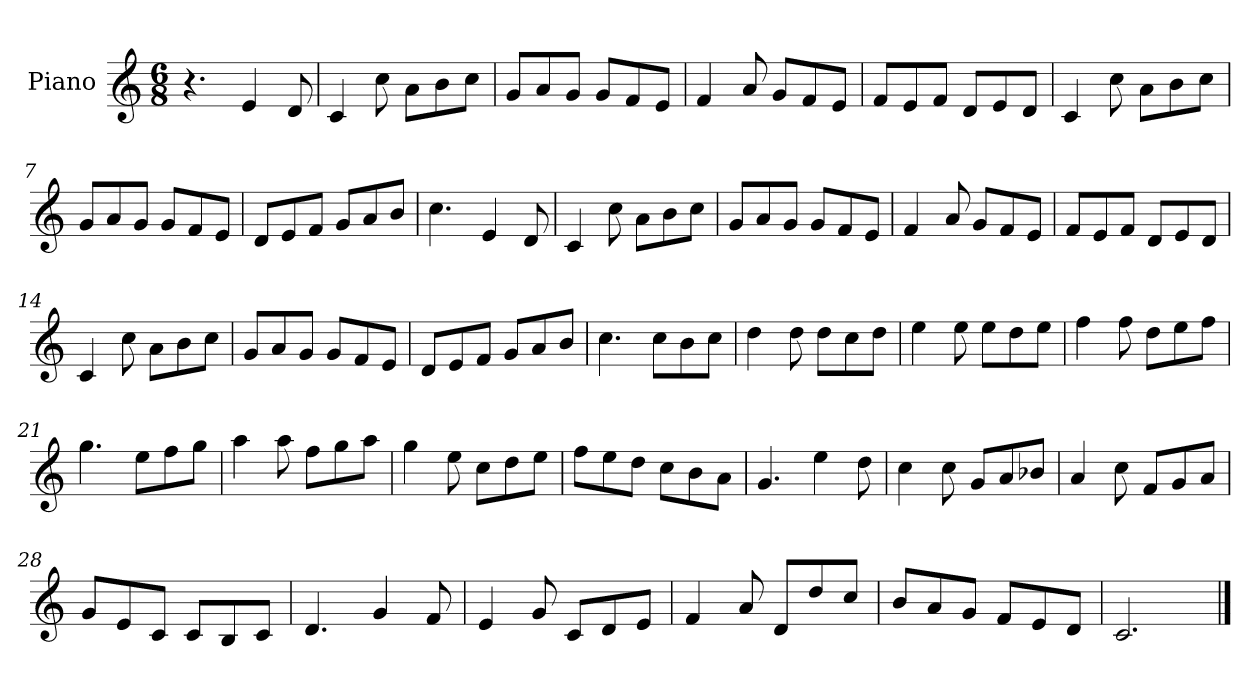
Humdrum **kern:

**kern
*part1
*staff1
*I"Piano
*I'Pno
*clefG2
*k[]
*M6/8
=1
4.r
4e/
8d/
=2
4c/
8cc\
8a\L
8b\
8cc\J
=3
8g/L
8a/
8g/J
8g/L
8f/
8e/J
=4
4f/
8a/
8g/L
8f/
8e/J
=5
8f/L
8e/
8f/J
8d/L
8e/
8d/J
=6
4c/
8cc\
8a\L
8b\
8cc\J
=7
8g/L
8a/
8g/J
8g/L
8f/
8e/J
=8
8d/L
8e/
8f/J
8g/L
8a/
8b/J
=9
4.cc\
4e/
8d/
=10
4c/
8cc\
8a\L
8b\
8cc\J
=11
8g/L
8a/
8g/J
8g/L
8f/
8e/J
=12
4f/
8a/
8g/L
8f/
8e/J
=13
8f/L
8e/
8f/J
8d/L
8e/
8d/J
=14
4c/
8cc\
8a\L
8b\
8cc\J
=15
8g/L
8a/
8g/J
8g/L
8f/
8e/J
=16
8d/L
8e/
8f/J
8g/L
8a/
8b/J
=17
4.cc\
8cc\L
8b\
8cc\J
=18
4dd\
8dd\
8dd\L
8cc\
8dd\J
=19
4ee\
8ee\
8ee\L
8dd\
8ee\J
=20
4ff\
8ff\
8dd\L
8ee\
8ff\J
=21
4.gg\
8ee\L
8ff\
8gg\J
=22
4aa\
8aa\
8ff\L
8gg\
8aa\J
=23
4gg\
8ee\
8cc\L
8dd\
8ee\J
=24
8ff\L
8ee\
8dd\J
8cc\L
8b\
8a\J
=25
4.g/
4ee\
8dd\
=26
4cc\
8cc\
8g/L
8a/
8b-X/J
=27
4a/
8cc\
8f/L
8g/
8a/J
=28
8g/L
8e/
8c/J
8c/L
8B/
8c/J
=29
4.d/
4g/
8f/
=30
4e/
8g/
8c/L
8d/
8e/J
=31
4f/
8a/
8d/L
8dd/
8cc/J
=32
8b/L
8a/
8g/J
8f/L
8e/
8d/J
=33
2.c/
==
*-
